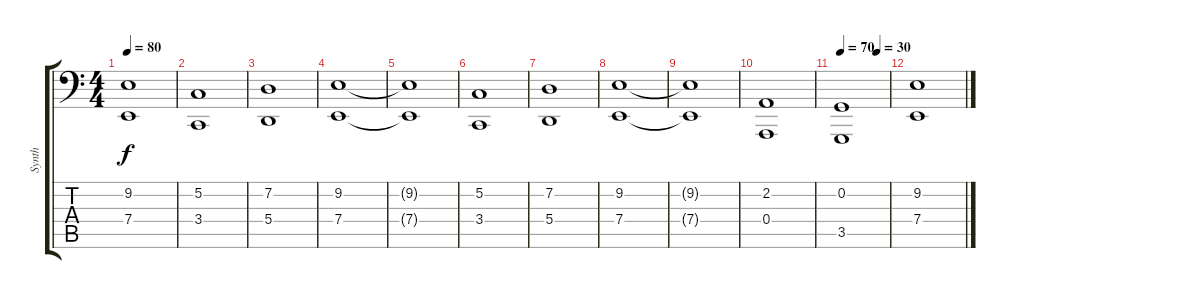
\track ("Synth" "Synth") {instrument synthvoice}
\staff {score tabs}
\tuning (C3 G2 D2 A1 E1 B0) {hide}
\ts (4 4)
\tempo 80
\clef f4
\ks c
(9.2{t} 7.4{t}).1{dy f} |
(5.2 3.4).1 |
(7.2 5.4).1 |
(9.2 7.4).1 |
(9.2{t} 7.4{t}).1 |
(5.2 3.4).1 |
(7.2 5.4).1 |
(9.2 7.4).1 |
(9.2{t} 7.4{t}).1 |
(2.2 0.4).1 |
\tempo 70
\tempo (30 0.75)
(0.2 3.5).1 |
(9.2 7.4).1{volume 0}
